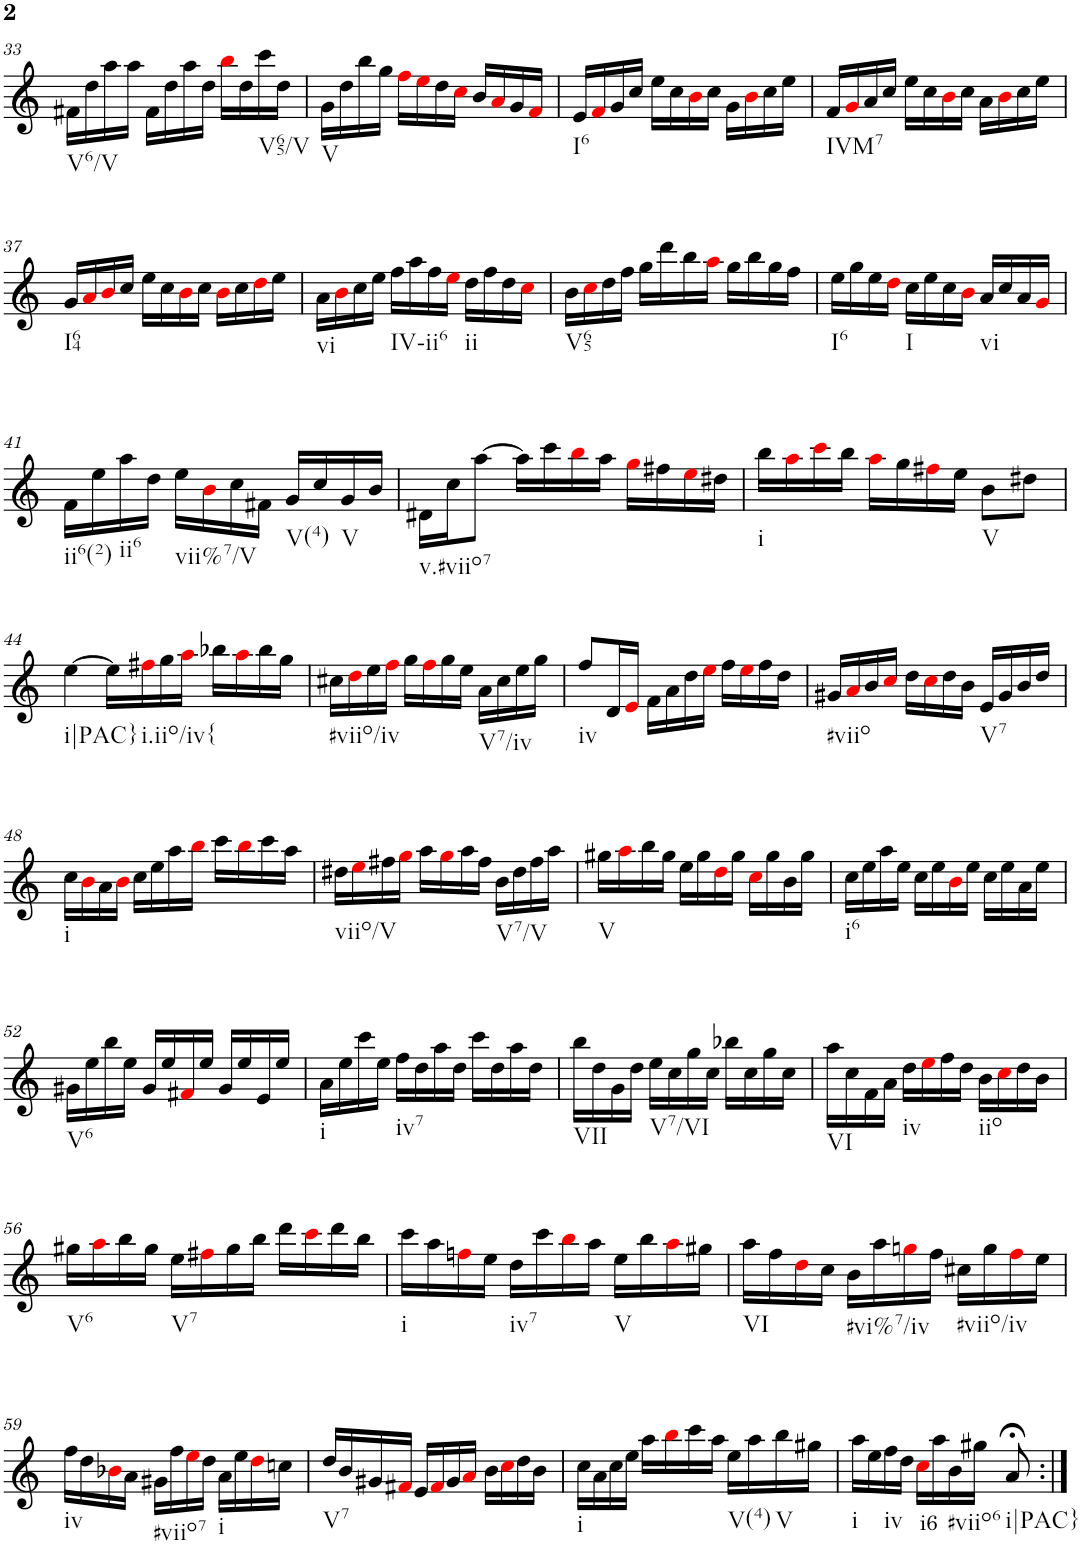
**kern	**text
*part1	*part1
*staff1	*staff1
*I"Flute	*
*I'Fl.	*
!!LO:PB:g=z
*clefG2	*
*k[]	*
*M3/4	*
=33	=33
!LO:TX:b:t=V6/V	!
16f#X\LL	.
16dd\	.
16aa\	.
16aa\JJ	.
16f#\LL	.
16dd\	.
16aa\	.
16dd\JJ	.
16bbi\LL	.
16dd\	.
!LO:TX:b:t=V65/V	!
16ccc\	.
16dd\JJ	.
=34	=34
!LO:TX:b:t=V	!
16g\LL	.
16dd\	.
16bb\	.
16gg\JJ	.
16ffi\LL	.
16eei\	.
16dd\	.
16cci\JJ	.
16b/LL	.
16ai/	.
16g/	.
16fi/JJ	.
=35	=35
!LO:TX:b:t=I6	!
16e/LL	.
16fi/	.
16g/	.
16cc/JJ	.
16ee\LL	.
16cc\	.
16bi\	.
16cc\JJ	.
16g\LL	.
16bi\	.
16cc\	.
16ee\JJ	.
=36	=36
!LO:TX:b:t=IVM7	!
16f/LL	.
16gi/	.
16a/	.
16cc/JJ	.
16ee\LL	.
16cc\	.
16bi\	.
16cc\JJ	.
16a\LL	.
16bi\	.
16cc\	.
16ee\JJ	.
!!LO:LB:g=z
=37	=37
!LO:TX:b:t=I64	!
16g/LL	.
16ai/	.
16bi/	.
16cc/JJ	.
16ee\LL	.
16cc\	.
16bi\	.
16cc\JJ	.
16bi\LL	.
16cc\	.
16ddi\	.
16ee\JJ	.
=38	=38
!LO:TX:b:t=vi	!
16a\LL	.
16bi\	.
16cc\	.
16ee\JJ	.
!LO:TX:b:t=IV-ii6	!
16ff\LL	.
16aa\	.
16ff\	.
16eei\JJ	.
!LO:TX:b:t=ii	!
16dd\LL	.
16ff\	.
16dd\	.
16cci\JJ	.
=39	=39
!LO:TX:b:t=V65	!
16b\LL	.
16cci\	.
16dd\	.
16ff\JJ	.
16gg\LL	.
16ddd\	.
16bb\	.
16aai\JJ	.
16gg\LL	.
16bb\	.
16gg\	.
16ff\JJ	.
=40	=40
!LO:TX:b:t=I6	!
16ee\LL	.
16gg\	.
16ee\	.
16ddi\JJ	.
!LO:TX:b:t=I	!
16cc\LL	.
16ee\	.
16cc\	.
16bi\JJ	.
!LO:TX:b:t=vi	!
16a/LL	.
16cc/	.
16a/	.
16gi/JJ	.
!!LO:LB:g=z
=41	=41
!LO:TX:b:t=ii6(2)	!
16f\LL	.
16ee\	.
!LO:TX:b:t=ii6	!
16aa\	.
16dd\JJ	.
!LO:TX:b:t=vii%7/V	!
16ee\LL	.
16bi\	.
16cc\	.
16f#X\JJ	.
!LO:TX:b:t=V(4)	!
16g/LL	.
16cc/	.
!LO:TX:b:t=V	!
16g/	.
16b/JJ	.
=42	=42
!LO:TX:b:t=v.#viio7	!
16d#X\LL	.
16cc\J	.
[8aa\J	.
16aa\LL]	.
16ccc\	.
16bbi\	.
16aa\JJ	.
16ggi\LL	.
16ff#X\	.
16eei\	.
16dd#X\JJ	.
=43	=43
!LO:TX:b:t=i	!
16bb\LL	.
16aai\	.
16ccci\	.
16bb\JJ	.
16aai\LL	.
16gg\	.
16ff#Xi\	.
16ee\JJ	.
!LO:TX:b:t=V	!
8b\L	.
8dd#X\J	.
!!LO:LB:g=z
=44	=44
!LO:TX:b:t=i|PAC}	!
[4ee\	.
16ee\LL]	.
!LO:TX:b:t=i.iio/iv{	!
16ff#Xi\	.
16gg\	.
16aai\JJ	.
16bb-X\LL	.
16aai\	.
16bb-\	.
16gg\JJ	.
=45	=45
!LO:TX:b:t=#viio/iv	!
16cc#X\LL	.
16ddi\	.
16ee\	.
16ffi\JJ	.
16gg\LL	.
16ffi\	.
16gg\	.
16ee\JJ	.
!LO:TX:b:t=V7/iv	!
16a\LL	.
16cc#\	.
16ee\	.
16gg\JJ	.
=46	=46
!LO:TX:b:t=iv	!
8ff/L	.
16d/L	.
16ei/JJ	.
16f\LL	.
16a\	.
16dd\	.
16eei\JJ	.
16ff\LL	.
16eei\	.
16ff\	.
16dd\JJ	.
=47	=47
!LO:TX:b:t=#viio	!
16g#X/LL	.
16ai/	.
16b/	.
16cci/JJ	.
16dd\LL	.
16cci\	.
16dd\	.
16b\JJ	.
!LO:TX:b:t=V7	!
16e/LL	.
16g#/	.
16b/	.
16dd/JJ	.
!!LO:LB:g=z
=48	=48
!LO:TX:b:t=i	!
16cc\LL	.
16bi\	.
16a\	.
16bi\JJ	.
16cc\LL	.
16ee\	.
16aa\	.
16bbi\JJ	.
16ccc\LL	.
16bbi\	.
16ccc\	.
16aa\JJ	.
=49	=49
!LO:TX:b:t=viio/V	!
16dd#X\LL	.
16eei\	.
16ff#X\	.
16ggi\JJ	.
16aa\LL	.
16ggi\	.
16aa\	.
16ff#\JJ	.
!LO:TX:b:t=V7/V	!
16b\LL	.
16dd#\	.
16ff#\	.
16aa\JJ	.
=50	=50
!LO:TX:b:t=V	!
16gg#X\LL	.
16aai\	.
16bb\	.
16gg#\JJ	.
16ee\LL	.
16gg#\	.
16ddi\	.
16gg#\JJ	.
16cci\LL	.
16gg#\	.
16b\	.
16gg#\JJ	.
=51	=51
!LO:TX:b:t=i6	!
16cc\LL	.
16ee\	.
16aa\	.
16ee\JJ	.
16cc\LL	.
16ee\	.
16bi\	.
16ee\JJ	.
16cc\LL	.
16ee\	.
16a\	.
16ee\JJ	.
!!LO:LB:g=z
=52	=52
!LO:TX:b:t=V6	!
16g#X\LL	.
16ee\	.
16bb\	.
16ee\JJ	.
16g#/LL	.
16ee/	.
16f#Xi/	.
16ee/JJ	.
16g#/LL	.
16ee/	.
16e/	.
16ee/JJ	.
=53	=53
!LO:TX:b:t=i	!
16a\LL	.
16ee\	.
16ccc\	.
16ee\JJ	.
!LO:TX:b:t=iv7	!
16ff\LL	.
16dd\	.
16aa\	.
16dd\JJ	.
16ccc\LL	.
16dd\	.
16aa\	.
16dd\JJ	.
=54	=54
!LO:TX:b:t=VII	!
16bb\LL	.
16dd\	.
16g\	.
16dd\JJ	.
!LO:TX:b:t=V7/VI	!
16ee\LL	.
16cc\	.
16gg\	.
16cc\JJ	.
16bb-X\LL	.
16cc\	.
16gg\	.
16cc\JJ	.
=55	=55
!LO:TX:b:t=VI	!
16aa\LL	.
16cc\	.
16f\	.
16a\JJ	.
!LO:TX:b:t=iv	!
16dd\LL	.
16eei\	.
16ff\	.
16dd\JJ	.
!LO:TX:b:t=iio	!
16b\LL	.
16cci\	.
16dd\	.
16b\JJ	.
!!LO:LB:g=z
=56	=56
!LO:TX:b:t=V6	!
16gg#X\LL	.
16aai\	.
16bb\	.
16gg#\JJ	.
!LO:TX:b:t=V7	!
16ee\LL	.
16ff#Xi\	.
16gg#\	.
16bb\JJ	.
16ddd\LL	.
16ccci\	.
16ddd\	.
16bb\JJ	.
=57	=57
!LO:TX:b:t=i	!
16ccc\LL	.
16aa\	.
16ffni\	.
16ee\JJ	.
!LO:TX:b:t=iv7	!
16dd\LL	.
16ccc\	.
16bbi\	.
16aa\JJ	.
!LO:TX:b:t=V	!
16ee\LL	.
16bb\	.
16aai\	.
16gg#X\JJ	.
=58	=58
!LO:TX:b:t=VI	!
16aa\LL	.
16ff\	.
16ddi\	.
16cc\JJ	.
!LO:TX:b:t=#vi%7/iv	!
16b\LL	.
16aa\	.
16ggni\	.
16ff\JJ	.
!LO:TX:b:t=#viio/iv	!
16cc#X\LL	.
16gg\	.
16ffi\	.
16ee\JJ	.
!!LO:LB:g=z
=59	=59
!LO:TX:b:t=iv	!
16ff\LL	.
16dd\	.
16b-Xi\	.
16a\JJ	.
!LO:TX:b:t=#viio7	!
16g#X\LL	.
16ff\	.
16eei\	.
16dd\JJ	.
!LO:TX:b:t=i	!
16a\LL	.
16ee\	.
16ddi\	.
16ccn\JJ	.
=60	=60
!LO:TX:b:t=V7	!
16dd/LL	.
16b/	.
16g#X/	.
16f#Xi/JJ	.
16e/LL	.
16f#i/	.
16g#/	.
16ai/JJ	.
16b\LL	.
16cci\	.
16dd\	.
16b\JJ	.
=61	=61
!LO:TX:b:t=i	!
16cc\LL	.
16a\	.
16cc\	.
16ee\JJ	.
16aa\LL	.
16bbi\	.
16ccc\	.
16aa\JJ	.
!LO:TX:b:t=V(4)	!
16ee\LL	.
16aa\	.
!LO:TX:b:t=V	!
16bb\	.
16gg#X\JJ	.
=62	=62
!LO:TX:b:t=i	!
16aa\LL	.
16ee\	.
!LO:TX:b:t=iv	!
16ff\	.
16dd\JJ	.
!	!LO:LY:b
16cci\LL	i6
16aa\	.
!LO:TX:b:t=#viio6	!
16b\	.
16gg#X\JJ	.
!LO:TX:b:t=i|PAC}	!
8a;</	.
=:|!	=:|!
*-	*-
